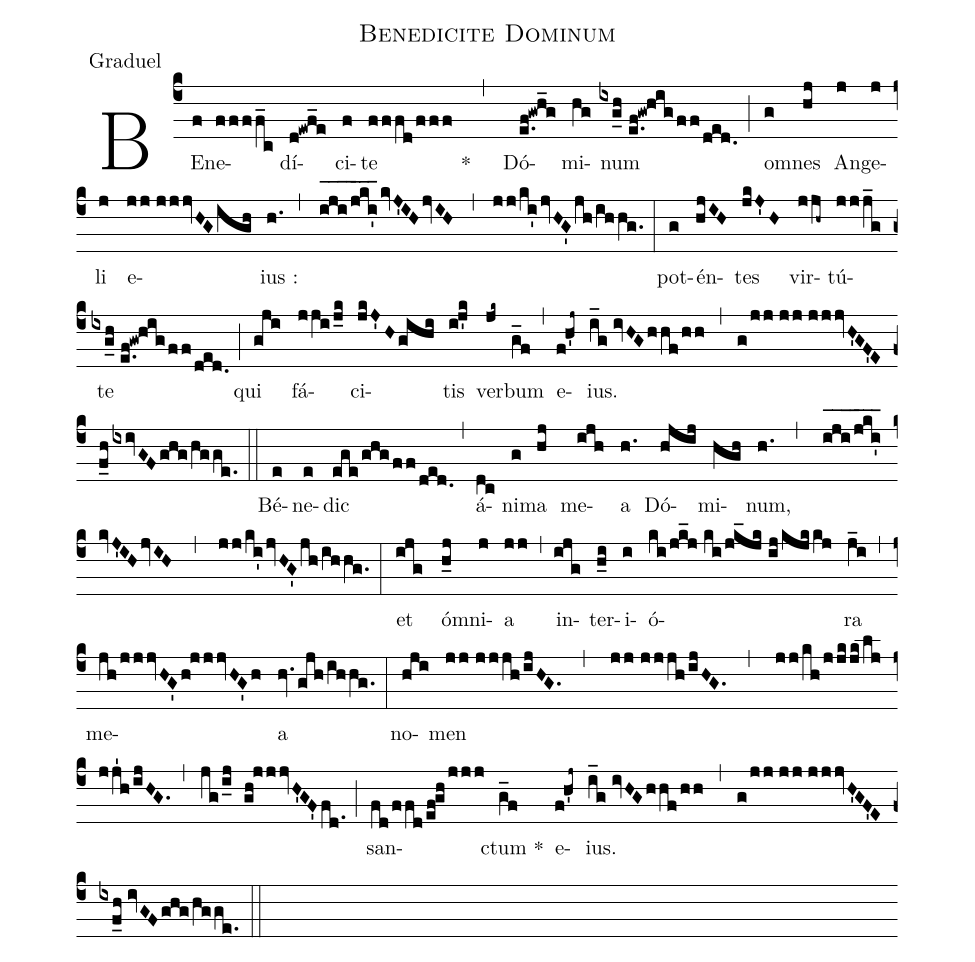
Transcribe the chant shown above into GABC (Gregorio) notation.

name:Benedicite Dominum;
office-part:Graduel;
%%
(c4) BE(f)ne(ffff_c)dí(d!ewf_e)ci(f)te(fffd!/fff) () *(,) () Dó(e.f!gwh_g)mi(hg)num(ixg_h//e.f!gw!hig/ff!/ded.) (;) o(g)mnes(hj) An(j)ge(j)li(j) e(jj!//jjjvHGigh)ius :(h.,iji___!/jki'___/kvJ'IHjvIH,jj!/ki'jvHG'jh!/ihhg.) (:)
pot(g)én(hjIH)tes(jkJ'H) vir(jjh~)tú(jjj_g)te(ixg_h!//e.f!gw!hig!/ff!/ded.) (;) qui(gji) fá(jji!/j_k)ci(jkJ'H!/gihi)tis(i!j'k) ver(jk~)bum(g_f) (,) e(f!h'j~)ius.(i_g!//ivHGhhf!/hh,g!/jj!//jj!//jjjvH'GF'Ef_h!/ixivGF/ghg!/hgge.) (::)

Bé(e)ne(e)dic(ege!/ghg!/ff!/ded.) (,) á(dc)ni(g)ma(hj) me(ijh)a(h.) Dó-(hjij)mi(hgh)num,(h.,iji___!/jki'___/kvJ'IHjvIH,jj!/ki'jvHG'jh!/ihhg.) (:)
et(ijg) ó(h_j)mni(j)a(jj) (,) in(ijg)ter(h_i)i(i)ó(ki!/jk_j!//ki!/jk_jk!//ij!/kjkkj)ra(j_i) (,) me(jh!/jjjvHG'h!.jjjvHG'h)a(hv.gjh!/ihhg.) (:)
no-(hji)men(jj!//jjjh!/ijHG.,jj!//jjjh!/ijHG.,jj!/kh/jjk!/jk!/ljj!/j'1h!/ijHG.,jg!/i_j! gh!jjjvH'GF'fd.) (;) san(fd!/ffd!/ef!gh!/jjj)ctum *(g_f) e(f!h'j~)ius.(i_g!//ivHGhhf!/hh,g!/jj!//jj!//jjjvH'GF'Eixf_h!//ivGF!/ghg!/hgge.) (::)
